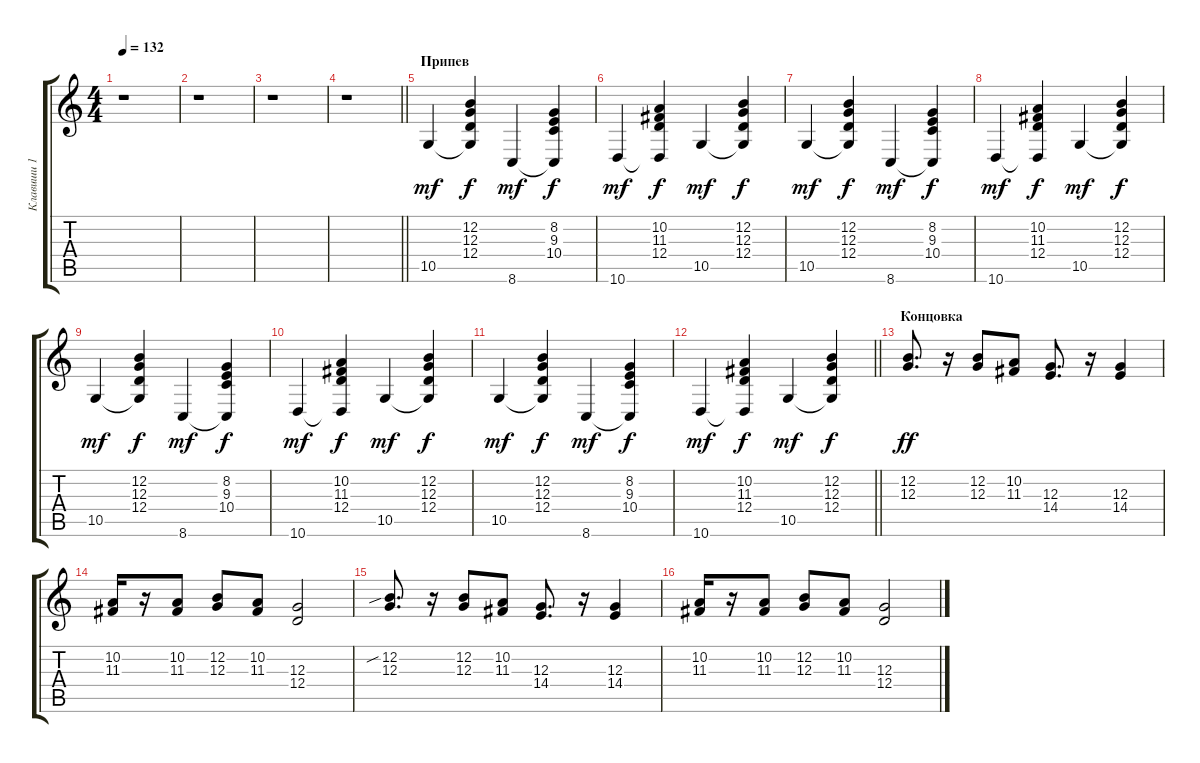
\track ("Клавиши 1" "Клавиши 1") {instrument accordion}
\staff {score tabs}
\tuning (E4 B3 G3 D3 A2 E2) {hide}
\ts (4 4)
\tempo 132
\clef g2
\ks c
r.1{dy f} |
r.1 |
r.1 |
\barLineRight lightlight
r.1 |
\section ("" "Припев")
10.5.4{dy mf} (12.2 12.3 12.4 10.5{t}).4{dy f} 8.6.4{dy mf} (8.2 9.3 10.4 8.6{t}).4{dy f} |
10.6.4{dy mf} (10.2 11.3 12.4 10.6{t}).4{dy f} 10.5.4{dy mf} (12.2 12.3 12.4 10.5{t}).4{dy f} |
10.5.4{dy mf} (12.2 12.3 12.4 10.5{t}).4{dy f} 8.6.4{dy mf} (8.2 9.3 10.4 8.6{t}).4{dy f} |
10.6.4{dy mf} (10.2 11.3 12.4 10.6{t}).4{dy f} 10.5.4{dy mf} (12.2 12.3 12.4 10.5{t}).4{dy f} |
10.5.4{dy mf} (12.2 12.3 12.4 10.5{t}).4{dy f} 8.6.4{dy mf} (8.2 9.3 10.4 8.6{t}).4{dy f} |
10.6.4{dy mf} (10.2 11.3 12.4 10.6{t}).4{dy f} 10.5.4{dy mf} (12.2 12.3 12.4 10.5{t}).4{dy f} |
10.5.4{dy mf} (12.2 12.3 12.4 10.5{t}).4{dy f} 8.6.4{dy mf} (8.2 9.3 10.4 8.6{t}).4{dy f} |
\barLineRight lightlight
10.6.4{dy mf} (10.2 11.3 12.4 10.6{t}).4{dy f} 10.5.4{dy mf} (12.2 12.3 12.4 10.5{t}).4{dy f} |
\section ("" "Концовка")
(12.2 12.3).8{d dy ff} r.16 (12.2 12.3).8 (10.2 11.3).8 (12.3 14.4).8{d} r.16 (12.3 14.4).4 |
(10.2 11.3).16 r.16 (10.2 11.3).8 (12.2 12.3).8 (10.2 11.3).8 (12.3 12.4).2 |
(12.2{sib} 12.3).8{d} r.16 (12.2 12.3).8 (10.2 11.3).8 (12.3 14.4).8{d} r.16 (12.3 14.4).4 |
(10.2 11.3).16 r.16 (10.2 11.3).8 (12.2 12.3).8 (10.2 11.3).8 (12.3 12.4).2
